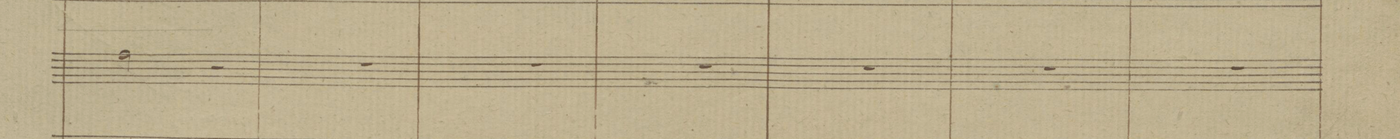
**kern	**text	**dynam
*I"Tenore	*	*
*clefC4	*	*
*k[b-]	*	*
*met(c|)	*	*
*M2/2	*	*
2e\	.	.
2r	.	.
=29	=29	=29
1r	.	.
=30	=30	=30
1r	.	.
=31	=31	=31
1r	.	.
=32	=32	=32
1r	.	.
=33	=33	=33
1r	.	.
=34	=34	=34
1r	.	.
=35	=35	=35
*-	*-	*-
